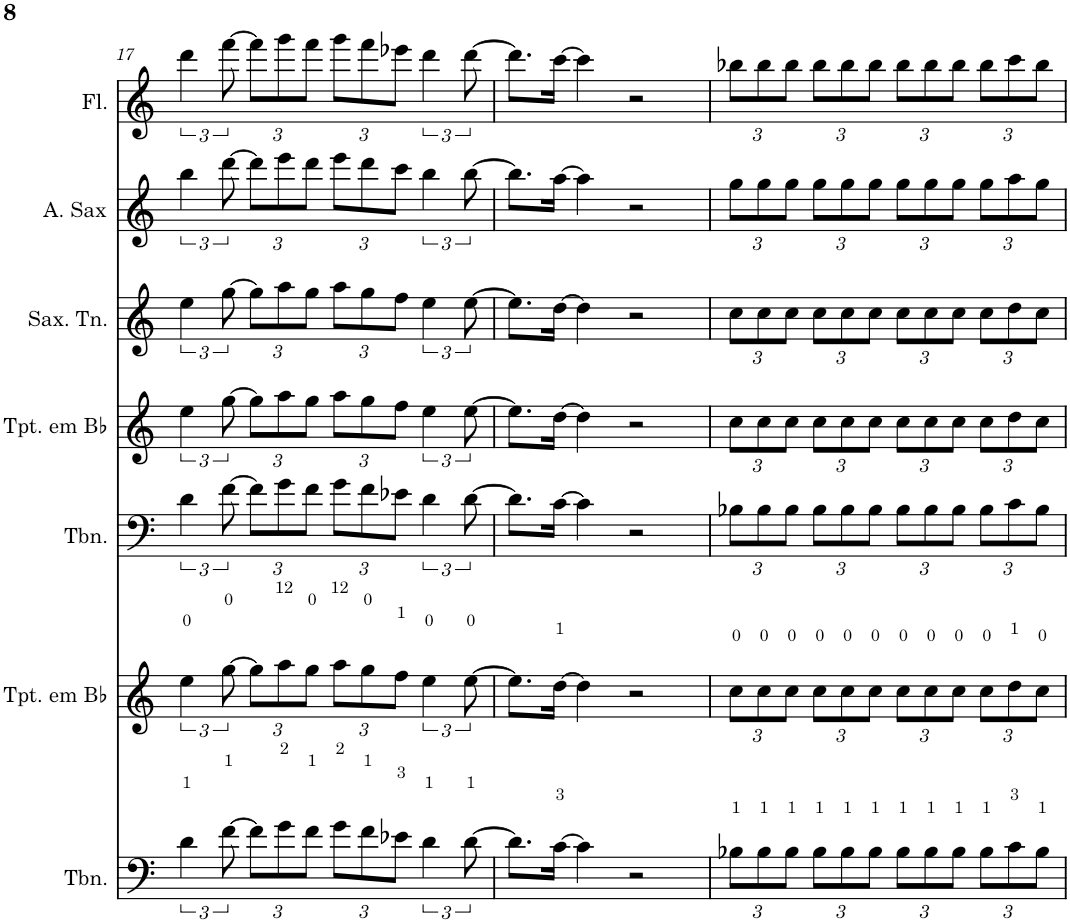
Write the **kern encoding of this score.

**kern	**kern	**kern	**kern	**kern	**kern	**kern
*part7	*part6	*part5	*part4	*part3	*part2	*part1
*staff7	*staff6	*staff5	*staff4	*staff3	*staff2	*staff1
*I"Trombone	*I"Trompete em Bb	*I"Trombone	*I"Trompete em Bb	*I"Saxofone Tenor	*I"Saxofone Alto	*I"Flauta Transversal
*I'Tbn.	*I'Tpt. em Bb	*I'Tbn.	*I'Tpt. em Bb	*I'Sax. Tn.	*	*I'Fl.
!!LO:PB:g=z
*clefF4	*clefG2	*clefF4	*clefG2	*clefG2	*clefG2	*clefG2
*	*Trd1c2	*	*Trd1c2	*Trd8c14	*Trd5c9	*
*k[]	*k[]	*k[]	*k[]	*k[]	*k[]	*k[]
*M4/4	*M4/4	*M4/4	*M4/4	*M4/4	*M4/4	*M4/4
=17	=17	=17	=17	=17	=17	=17
6d\	6ee\	6d\	6ee\	6ee\	6bb\	6ddd\
[12f\	[12gg\	[12f\	[12gg\	[12gg\	[12ddd\	[12fff\
*Xbrackettup	*Xbrackettup	*Xbrackettup	*Xbrackettup	*Xbrackettup	*Xbrackettup	*Xbrackettup
12f\L]	12gg\L]	12f\L]	12gg\L]	12gg\L]	12ddd\L]	12fff\L]
12g\	12aa\	12g\	12aa\	12aa\	12eee\	12ggg\
12f\J	12gg\J	12f\J	12gg\J	12gg\J	12ddd\J	12fff\J
12g\L	12aa\L	12g\L	12aa\L	12aa\L	12eee\L	12ggg\L
12f\	12gg\	12f\	12gg\	12gg\	12ddd\	12fff\
12e-X\J	12ff\J	12e-X\J	12ff\J	12ff\J	12ccc\J	12eee-X\J
*brackettup	*brackettup	*brackettup	*brackettup	*brackettup	*brackettup	*brackettup
6d\	6ee\	6d\	6ee\	6ee\	6bb\	6ddd\
[12d\	[12ee\	[12d\	[12ee\	[12ee\	[12bb\	[12ddd\
=18	=18	=18	=18	=18	=18	=18
8.d\L]	8.ee\L]	8.d\L]	8.ee\L]	8.ee\L]	8.bb\L]	8.ddd\L]
[16c\Jk	[16dd\Jk	[16c\Jk	[16dd\Jk	[16dd\Jk	[16aa\Jk	[16ccc\Jk
4c\]	4dd\]	4c\]	4dd\]	4dd\]	4aa\]	4ccc\]
2r	2r	2r	2r	2r	2r	2r
=19	=19	=19	=19	=19	=19	=19
*Xbrackettup	*Xbrackettup	*Xbrackettup	*Xbrackettup	*Xbrackettup	*Xbrackettup	*Xbrackettup
12B-X\L	12cc\L	12B-X\L	12cc\L	12cc\L	12gg\L	12bb-X\L
12B-\	12cc\	12B-\	12cc\	12cc\	12gg\	12bb-\
12B-\J	12cc\J	12B-\J	12cc\J	12cc\J	12gg\J	12bb-\J
12B-\L	12cc\L	12B-\L	12cc\L	12cc\L	12gg\L	12bb-\L
12B-\	12cc\	12B-\	12cc\	12cc\	12gg\	12bb-\
12B-\J	12cc\J	12B-\J	12cc\J	12cc\J	12gg\J	12bb-\J
12B-\L	12cc\L	12B-\L	12cc\L	12cc\L	12gg\L	12bb-\L
12B-\	12cc\	12B-\	12cc\	12cc\	12gg\	12bb-\
12B-\J	12cc\J	12B-\J	12cc\J	12cc\J	12gg\J	12bb-\J
12B-\L	12cc\L	12B-\L	12cc\L	12cc\L	12gg\L	12bb-\L
12c\	12dd\	12c\	12dd\	12dd\	12aa\	12ccc\
12B-\J	12cc\J	12B-\J	12cc\J	12cc\J	12gg\J	12bb-\J
=	=	=	=	=	=	=
*-	*-	*-	*-	*-	*-	*-
